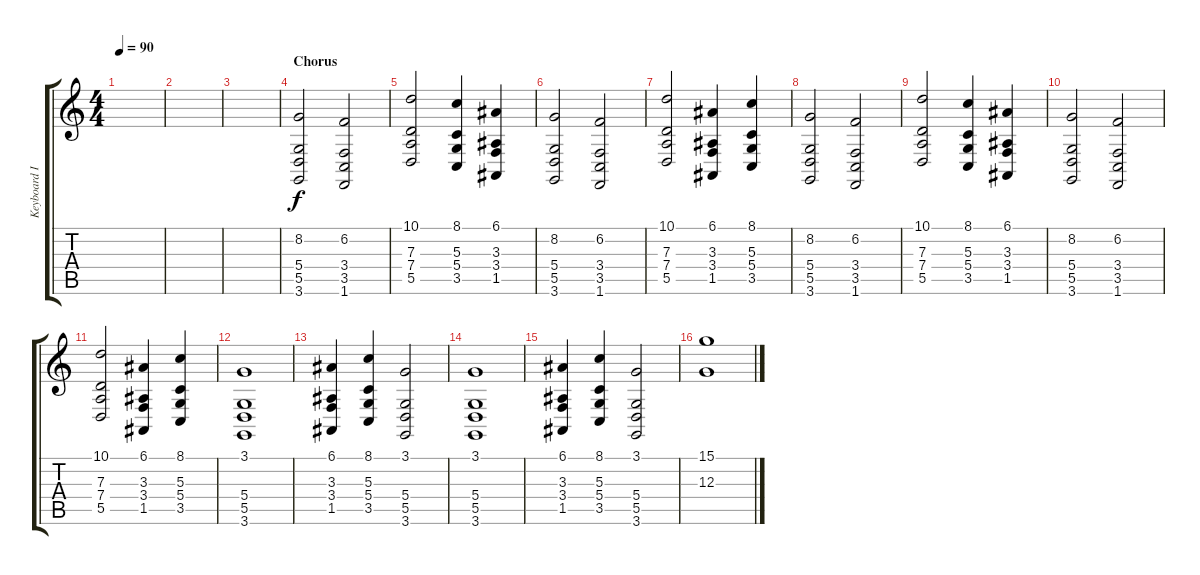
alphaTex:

\track ("Keyboard II (Choir)" "Keyboard I") {instrument choiraahs}
\staff {score tabs}
\tuning (E4 B3 G3 D3 A2 E2) {hide}
\ts (4 4)
\tempo 90
\clef g2
\ks c
|
|
|
\section ("" "Chorus")
(8.2 5.4 5.5 3.6).2 (6.2 3.4 3.5 1.6).2 |
(10.1 7.3 7.4 5.5).2 (8.1 5.3 5.4 3.5).4 (6.1 3.3 3.4 1.5).4 |
(8.2 5.4 5.5 3.6).2 (6.2 3.4 3.5 1.6).2 |
(10.1 7.3 7.4 5.5).2 (6.1 3.3 3.4 1.5).4 (8.1 5.3 5.4 3.5).4 |
(8.2 5.4 5.5 3.6).2 (6.2 3.4 3.5 1.6).2 |
(10.1 7.3 7.4 5.5).2 (8.1 5.3 5.4 3.5).4 (6.1 3.3 3.4 1.5).4 |
(8.2 5.4 5.5 3.6).2 (6.2 3.4 3.5 1.6).2 |
(10.1 7.3 7.4 5.5).2 (6.1 3.3 3.4 1.5).4 (8.1 5.3 5.4 3.5).4 |
(3.1 5.4 5.5 3.6).1 |
(6.1 3.3 3.4 1.5).4 (8.1 5.3 5.4 3.5).4 (3.1 5.4 5.5 3.6).2 |
(3.1 5.4 5.5 3.6).1 |
(6.1 3.3 3.4 1.5).4 (8.1 5.3 5.4 3.5).4 (3.1 5.4 5.5 3.6).2 |
(15.1 12.3).1{volume 0}
